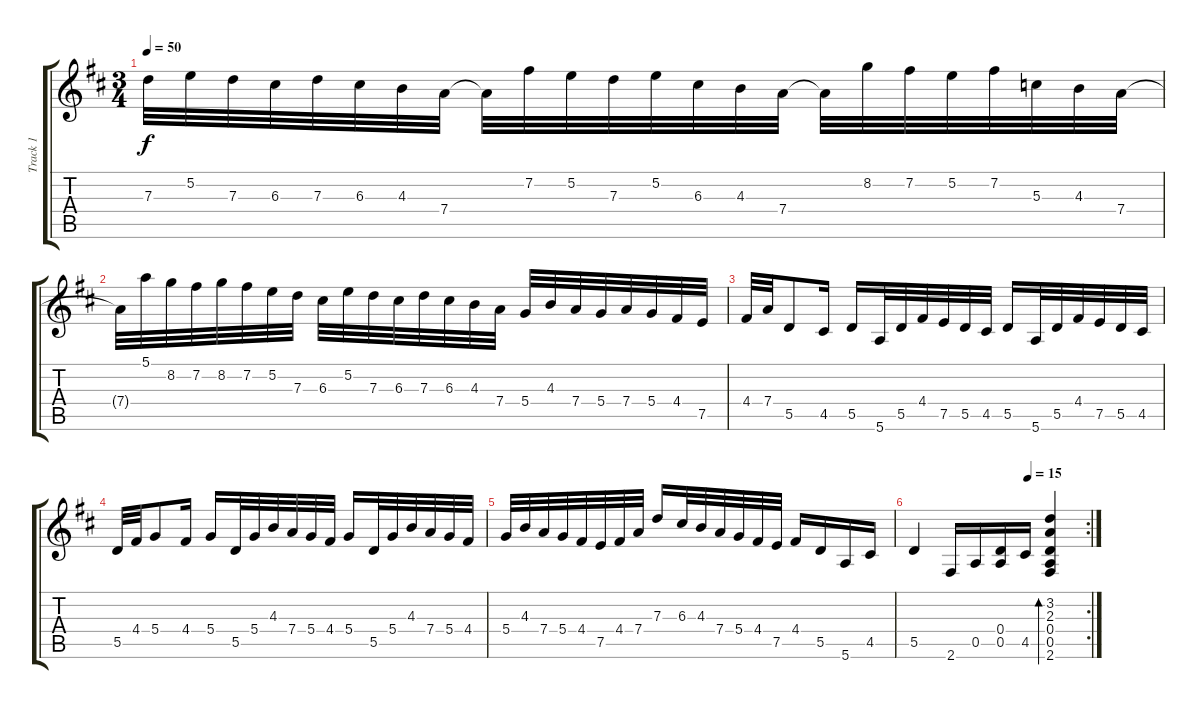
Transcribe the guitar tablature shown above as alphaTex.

\track ("Track 1" "Track 1") {instrument electricguitarjazz}
\staff {score tabs}
\tuning (E4 B3 G3 D3 A2 E2) {hide}
\ts (3 4)
\tempo 50
\clef g2
\ks d
7.3.32{dy f} 5.2.32 7.3.32 6.3.32 7.3.32 6.3.32 4.3.32 7.4.32 7.4{t}.32 7.2.32 5.2.32 7.3.32 5.2.32 6.3.32 4.3.32 7.4.32 7.4{t}.32 8.2.32 7.2.32 5.2.32 7.2.32 5.3.32 4.3.32 7.4.32 |
7.4{t}.32 5.1.32 8.2.32 7.2.32 8.2.32 7.2.32 5.2.32 7.3.32 6.3.32 5.2.32 7.3.32 6.3.32 7.3.32 6.3.32 4.3.32 7.4.32 5.4.32 4.3.32 7.4.32 5.4.32 7.4.32 5.4.32 4.4.32 7.5.32 |
4.4.32 7.4.32 5.5.8 4.5.16 5.5.16 5.6.32 5.5.32 4.4.32 7.5.32 5.5.32 4.5.32 5.5.16 5.6.32 5.5.32 4.4.32 7.5.32 5.5.32 4.5.32 |
5.5.32 4.4.32 5.4.8 4.4.16 5.4.16 5.5.32 5.4.32 4.3.32 7.4.32 5.4.32 4.4.32 5.4.16 5.5.32 5.4.32 4.3.32 7.4.32 5.4.32 4.4.32 |
5.4.32 4.3.32 7.4.32 5.4.32 4.4.32 7.5.32 4.4.32 7.4.32 7.3.16 6.3.32 4.3.32 7.4.32 5.4.32 4.4.32 7.5.32 4.4.16 5.5.16 5.6.16 4.5.16 |
\rc 2
\tempo (15 0.6666666666666666)
5.5.4 2.6.16 0.5.16 (0.4 0.5).16 4.5.16 (3.2 2.3 0.4 0.5 2.6).4{bd 60}
